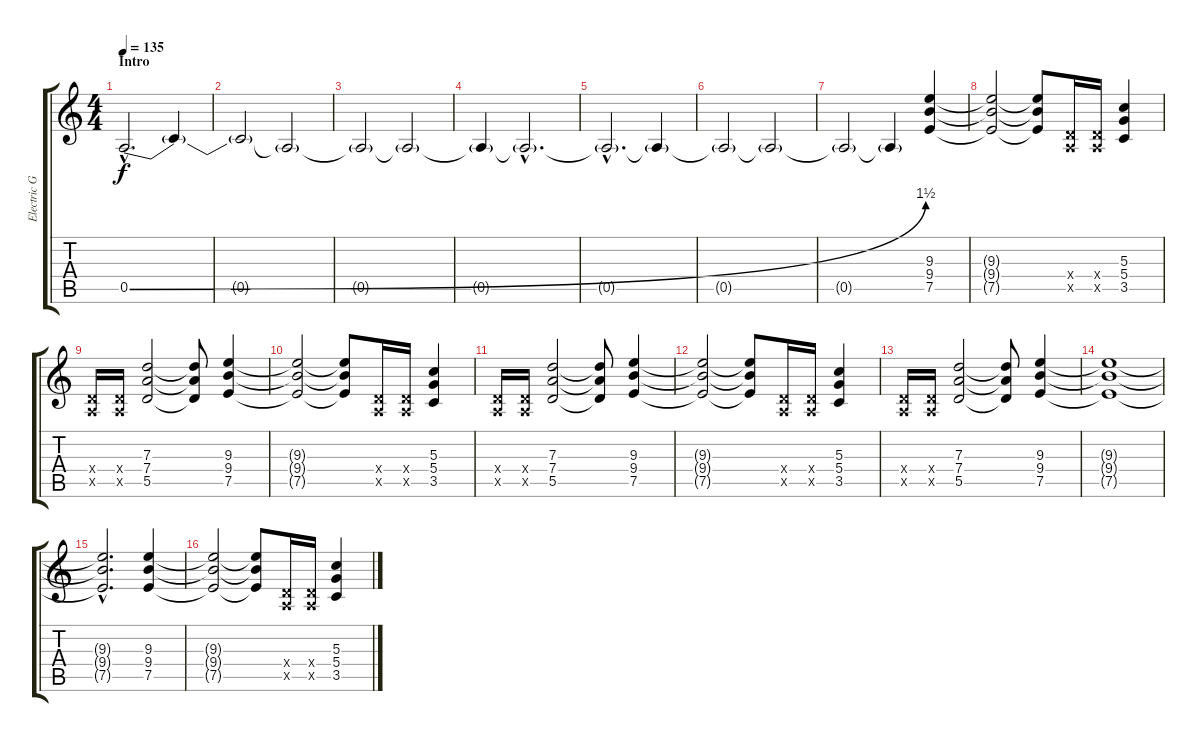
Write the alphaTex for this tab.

\track ("Electric Guitar I" "Electric G") {instrument distortionguitar}
\staff {score tabs}
\tuning (E4 B3 G3 D3 A2 E2) {hide}
\ts (4 4)
\section ("" "Intro")
\tempo 135
\clef g2
\ks c
0.5{be (bend 0 0 60 6) hac}.2{d dy f volume 1 instrument distortionguitar} 0.5{t}.4{volume 2} |
0.5{t}.2 0.5{t}.2{volume 3} |
0.5{t}.2 0.5{t}.2{volume 7} |
0.5{t}.4 0.5{hac t}.2{d volume 8} |
0.5{hac t}.2{d volume 9} 0.5{t}.4{volume 10} |
0.5{t}.2 0.5{t}.2{volume 11} |
0.5{t}.2{volume 11} 0.5{t}.4{volume 12} (9.3 9.4 7.5).4{volume 7} |
(9.3{t} 9.4{t} 7.5{t}).2 (9.3{t} 9.4{t} 7.5{t}).8 (0.4{x} 0.5{x}).16 (0.4{x} 0.5{x}).16 (5.3 5.4 3.5).4 |
(0.4{x} 0.5{x}).16 (0.4{x} 0.5{x}).16 (7.3 7.4 5.5).2 (7.3{t} 7.4{t} 5.5{t}).8 (9.3 9.4 7.5).4 |
(9.3{t} 9.4{t} 7.5{t}).2 (9.3{t} 9.4{t} 7.5{t}).8 (0.4{x} 0.5{x}).16 (0.4{x} 0.5{x}).16 (5.3 5.4 3.5).4 |
(0.4{x} 0.5{x}).16 (0.4{x} 0.5{x}).16 (7.3 7.4 5.5).2 (7.3{t} 7.4{t} 5.5{t}).8 (9.3 9.4 7.5).4 |
(9.3{t} 9.4{t} 7.5{t}).2 (9.3{t} 9.4{t} 7.5{t}).8 (0.4{x} 0.5{x}).16 (0.4{x} 0.5{x}).16 (5.3 5.4 3.5).4 |
(0.4{x} 0.5{x}).16 (0.4{x} 0.5{x}).16 (7.3 7.4 5.5).2 (7.3{t} 7.4{t} 5.5{t}).8 (9.3 9.4 7.5).4 |
(9.3{t} 9.4{t} 7.5{t}).1 |
(9.3{hac t} 9.4{hac t} 7.5{hac t}).2{d} (9.3 9.4 7.5).4 |
(9.3{t} 9.4{t} 7.5{t}).2 (9.3{t} 9.4{t} 7.5{t}).8 (0.4{x} 0.5{x}).16 (0.4{x} 0.5{x}).16 (5.3 5.4 3.5).4
